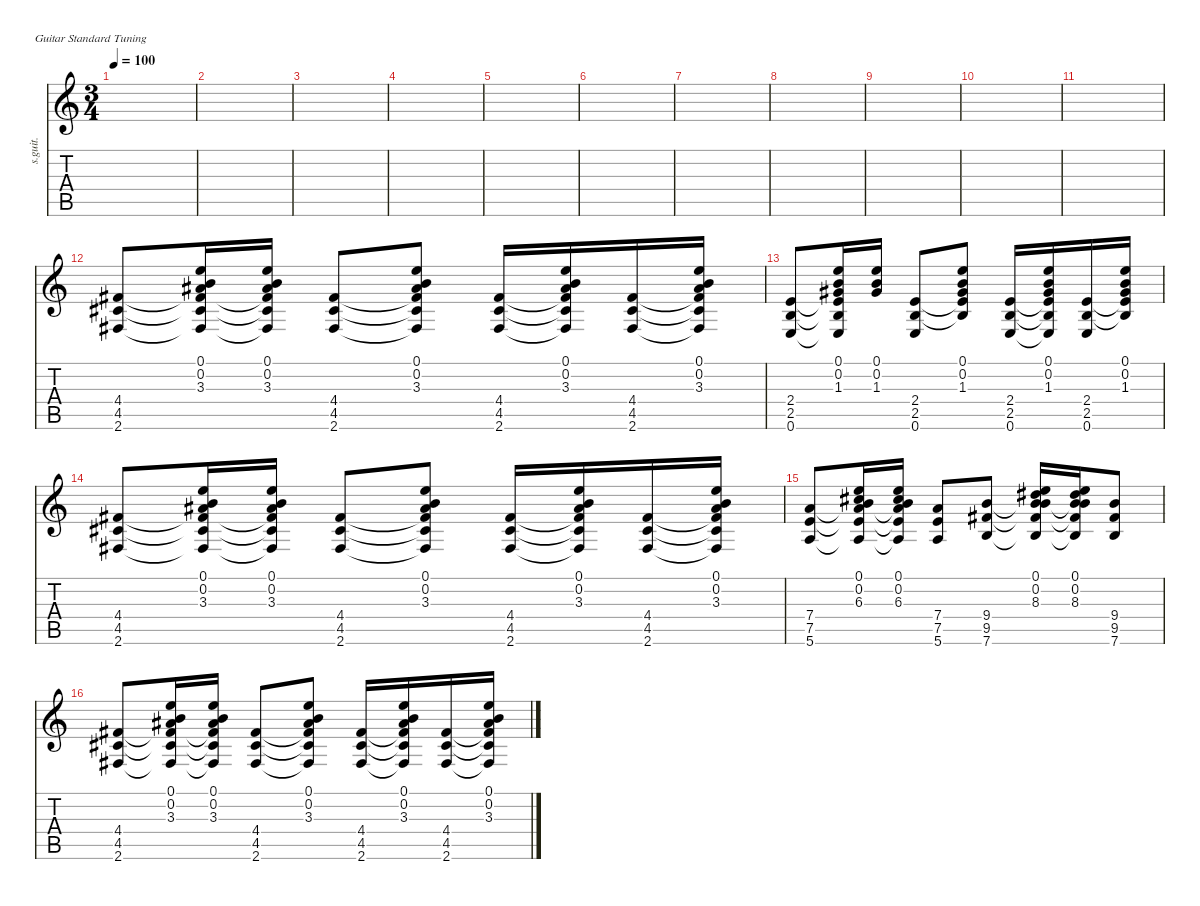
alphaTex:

\defaultSystemsLayout 4
\hideDynamics
\bracketExtendMode nobrackets
\otherSystemsTrackNameOrientation horizontal
\track ("Steel Guitar" "s.guit.") {instrument acousticguitarsteel}
\staff {score tabs}
\tuning (E4 B3 G3 D3 A2 E2)
\ts (3 4)
\beaming (8 2 2 2)
\tempo 100
\clef g2
\ks c
|
|
|
|
|
|
|
|
|
|
|
(2.6{acc #} 4.5{acc #} 4.4{acc #}).8 (0.1 0.2 3.3{acc #} 4.4{t acc #} 4.5{t acc #} 2.6{t acc #}).16 (3.3{acc #} 0.2 0.1 4.4{t acc #} 4.5{t acc #} 2.6{t acc #}).16 (4.4{acc #} 4.5{acc #} 2.6{acc #}).8 (0.1 0.2 3.3{acc #} 4.4{t acc #} 4.5{t acc #} 2.6{t acc #}).8 (4.4{acc #} 4.5{acc #} 2.6{acc #}).16 (0.1 0.2 3.3{acc #} 2.6{t acc #} 4.5{t acc #} 4.4{t acc #}).16 (4.4{acc #} 4.5{acc #} 2.6{acc #}).16 (0.1 0.2 3.3{acc #} 4.4{t acc #} 4.5{t acc #} 2.6{t acc #}).16 |
(0.6 2.5 2.4).8 (0.1 0.2 1.3{acc #} 0.6{t} 2.5{t} 2.4{t}).16 (1.3{acc #} 0.2 0.1).16 (2.4 2.5 0.6).8 (0.1 0.2 1.3{acc #} 2.4{t} 2.5{t}).8 (2.4 2.5 0.6).16 (0.1 0.2 1.3{acc #} 0.6{t} 2.5{t} 2.4{t}).16 (2.4 2.5 0.6).16 (0.1 0.2 1.3{acc #} 2.4{t} 2.5{t}).16 |
(2.6{acc #} 4.5{acc #} 4.4{acc #}).8 (0.1 0.2 3.3{acc #} 4.4{t acc #} 4.5{t acc #} 2.6{t acc #}).16 (3.3{acc #} 0.2 0.1 4.4{t acc #} 4.5{t acc #} 2.6{t acc #}).16 (4.4{acc #} 4.5{acc #} 2.6{acc #}).8 (0.1 0.2 3.3{acc #} 4.4{t acc #} 4.5{t acc #} 2.6{t acc #}).8 (4.4{acc #} 4.5{acc #} 2.6{acc #}).16 (0.1 0.2 3.3{acc #} 2.6{t acc #} 4.5{t acc #} 4.4{t acc #}).16 (4.4{acc #} 4.5{acc #} 2.6{acc #}).16 (0.1 0.2 3.3{acc #} 4.4{t acc #} 4.5{t acc #} 2.6{t acc #}).16 |
(5.6 7.5 7.4).8 (0.1 0.2 6.3{acc #} 5.6{t} 7.5{t} 7.4{t}).16 (6.3{acc #} 0.2 0.1 5.6{t} 7.5{t} 7.4{t}).16 (7.4 7.5 5.6).8 (9.4 9.5{acc #} 7.6).8 (0.1 0.2 8.3{acc #} 9.4{t} 9.5{t acc #} 7.6{t}).16 (0.1 0.2 8.3{acc #} 7.6{t} 9.5{t acc #} 9.4{t}).16 (9.4 9.5{acc #} 7.6).8 |
(2.6{acc #} 4.5{acc #} 4.4{acc #}).8 (0.1 0.2 3.3{acc #} 4.4{t acc #} 4.5{t acc #} 2.6{t acc #}).16 (3.3{acc #} 0.2 0.1 4.4{t acc #} 4.5{t acc #} 2.6{t acc #}).16 (4.4{acc #} 4.5{acc #} 2.6{acc #}).8 (0.1 0.2 3.3{acc #} 4.4{t acc #} 4.5{t acc #} 2.6{t acc #}).8 (4.4{acc #} 4.5{acc #} 2.6{acc #}).16 (0.1 0.2 3.3{acc #} 2.6{t acc #} 4.5{t acc #} 4.4{t acc #}).16 (4.4{acc #} 4.5{acc #} 2.6{acc #}).16 (0.1 0.2 3.3{acc #} 4.4{t acc #} 4.5{t acc #} 2.6{t acc #}).16
